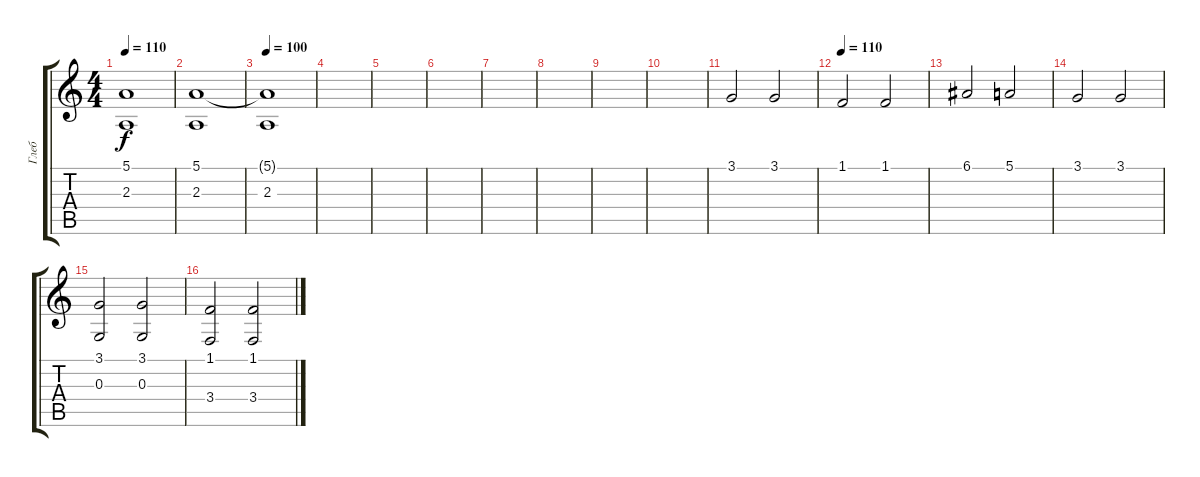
\track ("Глеб" "Глеб") {instrument choiraahs}
\staff {score tabs}
\tuning (E4 B3 G3 D3 A2 E2) {hide}
\ts (4 4)
\tempo 110
\clef g2
\ks c
(5.1{t} 2.3).1{dy f} |
(5.1 2.3).1 |
\tempo 100
(5.1{t} 2.3).1 |
|
|
|
|
|
|
|
3.1.2 3.1.2 |
\tempo 110
1.1.2 1.1.2 |
6.1.2 5.1.2 |
3.1.2 3.1.2 |
(3.1 0.3).2 (3.1 0.3).2 |
(1.1 3.4).2 (1.1 3.4).2
